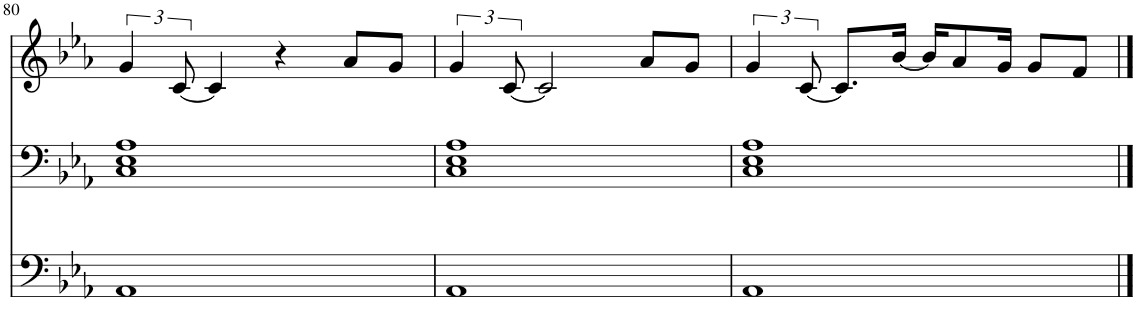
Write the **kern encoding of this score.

**kern	**kern	**kern
*part3	*part2	*part1
*staff3	*staff2	*staff1
*I"Grand Piano, Bass (MIDI)	*I"Grand Piano, Chords #2 (MIDI)	*I"Grand Piano, Melody #2 (MIDI)
*I'Pno	*I'Pno	*I'Pno
!!LO:PB:g=z
*clefF4	*clefF4	*clefG2
*k[b-e-a-]	*k[b-e-a-]	*k[b-e-a-]
*M4/4	*M4/4	*M4/4
=80	=80	=80
1AA-	1C 1E- 1A-	6g/
.	.	[12c/
.	.	4c/]
.	.	4r
.	.	8a-/L
.	.	8g/J
=81	=81	=81
1AA-	1C 1E- 1A-	6g/
.	.	[12c/
.	.	2c/]
.	.	8a-/L
.	.	8g/J
=82	=82	=82
1AA-	1C 1E- 1A-	6g/
.	.	[12c/
.	.	8.c/L]
.	.	[16b-/Jk
.	.	16b-/KL]
.	.	8a-/
.	.	16g/Jk
.	.	8g/L
.	.	8f/J
==	==	==
*-	*-	*-
